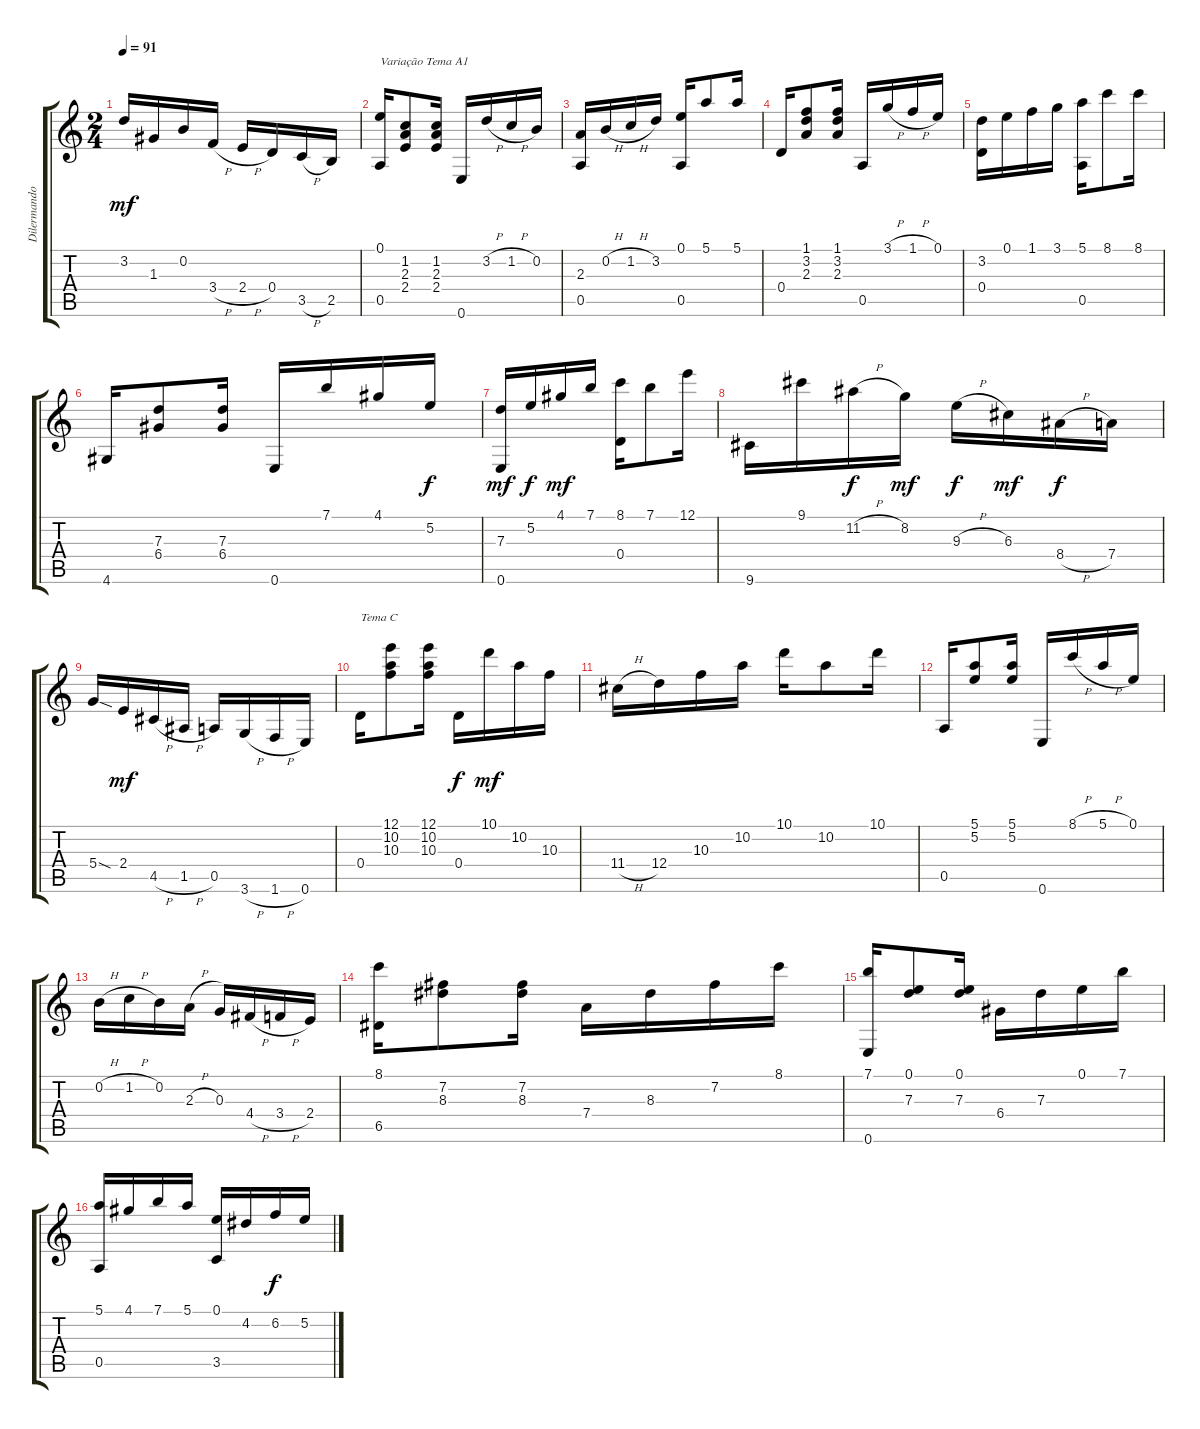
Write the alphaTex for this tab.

\track ("Dilermando Reis" "Dilermando") {instrument acousticguitarnylon}
\staff {score tabs}
\tuning (E4 B3 G3 D3 A2 E2) {hide}
\ts (2 4)
\tempo 91
\clef g2
\ks c
3.2.16{dy mf} 1.3.16 0.2.16 3.4{h}.16 2.4{h}.16 0.4.16 3.5{h}.16 2.5.16 |
(0.1 0.5).16{txt "Variação Tema A1"} (1.2 2.3 2.4).8 (1.2 2.3 2.4).16 0.6.16 3.2{h}.16 1.2{h}.16 0.2.16 |
(2.3 0.5).16 0.2{h}.16 1.2{h}.16 3.2.16 (0.1 0.5).16 5.1.8 5.1.16 |
0.4.16 (1.1 3.2 2.3).8 (1.1 3.2 2.3).16 0.5.16 3.1{h}.16 1.1{h}.16 0.1.16 |
(3.2 0.4).16 0.1.16 1.1.16 3.1.16 (5.1 0.5).16 8.1.8 8.1.16 |
4.6.16 (7.3 6.4).8 (7.3 6.4).16 0.6.16 7.1.16 4.1.16 5.2.16{dy f} |
(7.3 0.6).16{dy mf} 5.2.16{dy f} 4.1.16{dy mf} 7.1.16 (8.1 0.4).16 7.1.8 12.1.16 |
9.6.16 9.1.16 11.2{h}.16{dy f} 8.2.16{dy mf} 9.3{h}.16{dy f} 6.3.16{dy mf} 8.4{h}.16{dy f} 7.4.16 |
5.4{sod}.16 2.4.16{dy mf} 4.5{h}.16 1.5{h}.16 0.5.16 3.6{h}.16 1.6{h}.16 0.6.16 |
0.4.16{txt "Tema C"} (12.1 10.2 10.3).8 (12.1 10.2 10.3).16 0.4.16{dy f} 10.1.16{dy mf} 10.2.16 10.3.16 |
11.4{h}.16 12.4.16 10.3.16 10.2.16 10.1.16 10.2.8 10.1.16 |
0.5.16 (5.1 5.2).8 (5.1 5.2).16 0.6.16 8.1{h}.16 5.1{h}.16 0.1.16 |
0.2{h}.16 1.2{h}.16 0.2.16 2.3{h}.16 0.3.16 4.4{h}.16 3.4{h}.16 2.4.16 |
(8.1 6.5).16 (7.2 8.3).8 (7.2 8.3).16 7.4.16 8.3.16 7.2.16 8.1.16 |
(7.1 0.6).16 (0.1 7.3).8 (0.1 7.3).16 6.4.16 7.3.16 0.1.16 7.1.16 |
(5.1 0.5).16 4.1.16 7.1.16 5.1.16 (0.1 3.5).16 4.2.16 6.2.16{dy f} 5.2.16
